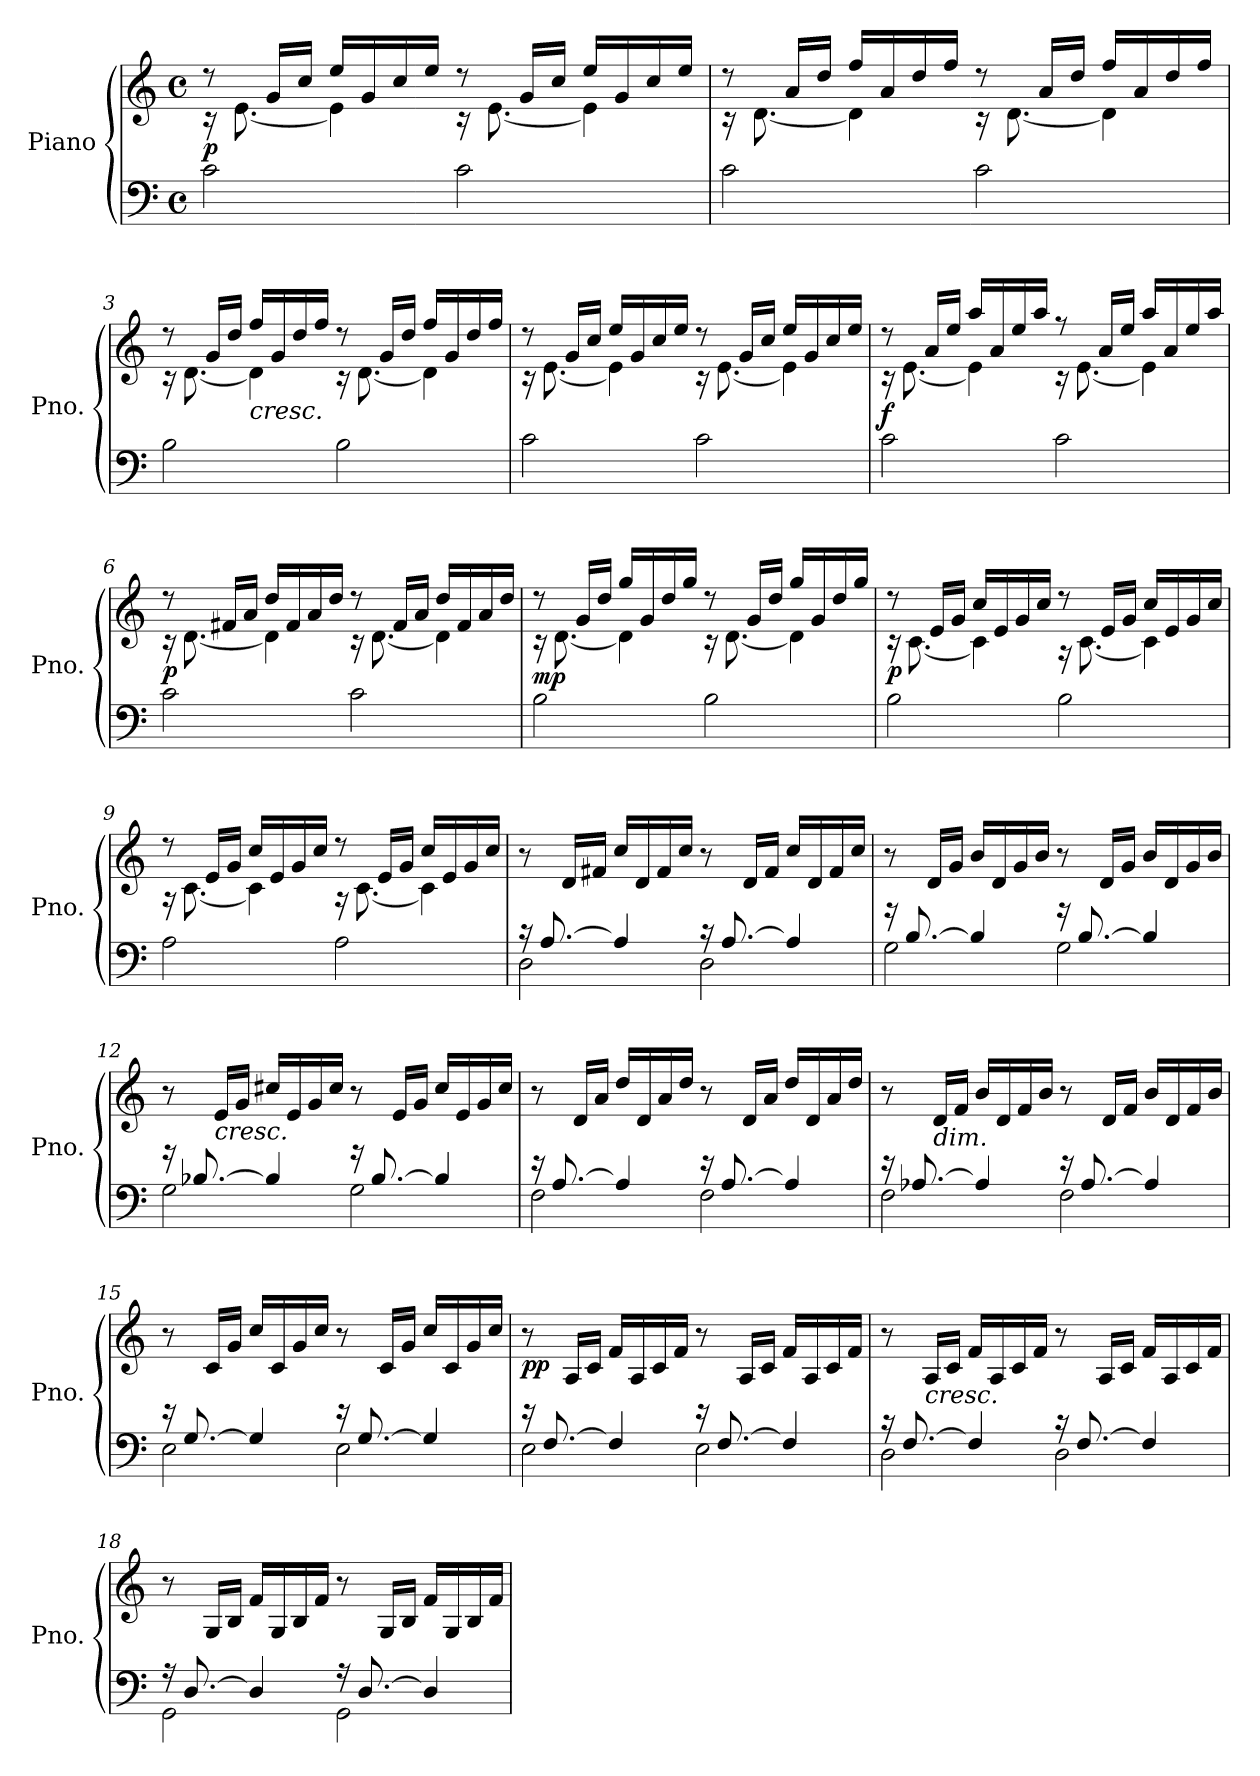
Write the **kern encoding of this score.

**kern	**kern	**dynam
*part1	*part1	*part1
*staff2	*staff1	*staff1/2
*I"Piano	*	*
*I'Pno.	*	*
*clefF4	*clefG2	*
*k[]	*k[]	*
*M4/4	*M4/4	*
*met(c)	*met(c)	*
*MM88	*MM88	*
=1	=1	=1
*	*^	*
!	!	!	!LO:DY:b
2c\	8r	16r	p
.	.	[8.e\	.
.	16g/LL	.	.
.	16cc/JJ	.	.
.	16ee/LL	4e\]	.
.	16g/	.	.
.	16cc/	.	.
.	16ee/JJ	.	.
2c\	8r	16r	.
.	.	[8.e\	.
.	16g/LL	.	.
.	16cc/JJ	.	.
.	16ee/LL	4e\]	.
.	16g/	.	.
.	16cc/	.	.
.	16ee/JJ	.	.
=2	=2	=2	=2
2c\	8r	16r	.
.	.	[8.d\	.
.	16a/LL	.	.
.	16dd/JJ	.	.
.	16ff/LL	4d\]	.
.	16a/	.	.
.	16dd/	.	.
.	16ff/JJ	.	.
2c\	8r	16r	.
.	.	[8.d\	.
.	16a/LL	.	.
.	16dd/JJ	.	.
.	16ff/LL	4d\]	.
.	16a/	.	.
.	16dd/	.	.
.	16ff/JJ	.	.
!!LO:LB:g=z	!!
=3	=3	=3	=3
2B\	8r	16r	.
.	.	[8.d\	.
.	16g/LL	.	.
.	16dd/JJ	.	.
!	!LO:TX:b:i:t=cresc.	!	!
.	16ff/LL	4d\]	.
.	16g/	.	.
.	16dd/	.	.
.	16ff/JJ	.	.
2B\	8r	16r	.
.	.	[8.d\	.
.	16g/LL	.	.
.	16dd/JJ	.	.
.	16ff/LL	4d\]	.
.	16g/	.	.
.	16dd/	.	.
.	16ff/JJ	.	.
=4	=4	=4	=4
2c\	8r	16r	.
.	.	[8.e\	.
.	16g/LL	.	.
.	16cc/JJ	.	.
.	16ee/LL	4e\]	.
.	16g/	.	.
.	16cc/	.	.
.	16ee/JJ	.	.
2c\	8r	16r	.
.	.	[8.e\	.
.	16g/LL	.	.
.	16cc/JJ	.	.
.	16ee/LL	4e\]	.
.	16g/	.	.
.	16cc/	.	.
.	16ee/JJ	.	.
!!LO:LB:g=z	!!
=5	=5	=5	=5
!	!	!	!LO:DY:b
2c\	8r	16r	f
.	.	[8.e\	.
.	16a/LL	.	.
.	16ee/JJ	.	.
.	16aa/LL	4e\]	.
.	16a/	.	.
.	16ee/	.	.
.	16aa/JJ	.	.
2c\	8r	16r	.
.	.	[8.e\	.
.	16a/LL	.	.
.	16ee/JJ	.	.
.	16aa/LL	4e\]	.
.	16a/	.	.
.	16ee/	.	.
.	16aa/JJ	.	.
=6	=6	=6	=6
!	!	!	!LO:DY:b
2c\	8r	16r	p
.	.	[8.d\	.
.	16f#X/LL	.	.
.	16a/JJ	.	.
.	16dd/LL	4d\]	.
.	16f#/	.	.
.	16a/	.	.
.	16dd/JJ	.	.
2c\	8r	16r	.
.	.	[8.d\	.
.	16f#/LL	.	.
.	16a/JJ	.	.
.	16dd/LL	4d\]	.
.	16f#/	.	.
.	16a/	.	.
.	16dd/JJ	.	.
!!LO:LB:g=z	!!
=7	=7	=7	=7
!	!	!	!LO:DY:b
2B\	8r	16r	mp
.	.	[8.d\	.
.	16g/LL	.	.
.	16dd/JJ	.	.
.	16gg/LL	4d\]	.
.	16g/	.	.
.	16dd/	.	.
.	16gg/JJ	.	.
2B\	8r	16r	.
.	.	[8.d\	.
.	16g/LL	.	.
.	16dd/JJ	.	.
.	16gg/LL	4d\]	.
.	16g/	.	.
.	16dd/	.	.
.	16gg/JJ	.	.
=8	=8	=8	=8
!	!	!	!LO:DY:b
2B\	8r	16r	p
.	.	[8.c\	.
.	16e/LL	.	.
.	16g/JJ	.	.
.	16cc/LL	4c\]	.
.	16e/	.	.
.	16g/	.	.
.	16cc/JJ	.	.
2B\	8r	16r	.
.	.	[8.c\	.
.	16e/LL	.	.
.	16g/JJ	.	.
.	16cc/LL	4c\]	.
.	16e/	.	.
.	16g/	.	.
.	16cc/JJ	.	.
!!LO:LB:g=z	!!
=9	=9	=9	=9
2A\	8r	16r	.
.	.	[8.c\	.
.	16e/LL	.	.
.	16g/JJ	.	.
.	16cc/LL	4c\]	.
.	16e/	.	.
.	16g/	.	.
.	16cc/JJ	.	.
2A\	8r	16r	.
.	.	[8.c\	.
.	16e/LL	.	.
.	16g/JJ	.	.
.	16cc/LL	4c\]	.
.	16e/	.	.
.	16g/	.	.
.	16cc/JJ	.	.
*	*v	*v	*
=10	=10	=10
*^	*	*
16r	2D\	8r	.
[8.A/	.	.	.
.	.	16d/LL	.
.	.	16f#X/JJ	.
4A/]	.	16cc/LL	.
.	.	16d/	.
.	.	16f#/	.
.	.	16cc/JJ	.
16r	2D\	8r	.
[8.A/	.	.	.
.	.	16d/LL	.
.	.	16f#/JJ	.
4A/]	.	16cc/LL	.
.	.	16d/	.
.	.	16f#/	.
.	.	16cc/JJ	.
!!LO:PB:g=z
=11	=11	=11	=11
16r	2G\	8r	.
[8.B/	.	.	.
.	.	16d/LL	.
.	.	16g/JJ	.
4B/]	.	16b/LL	.
.	.	16d/	.
.	.	16g/	.
.	.	16b/JJ	.
16r	2G\	8r	.
[8.B/	.	.	.
.	.	16d/LL	.
.	.	16g/JJ	.
4B/]	.	16b/LL	.
.	.	16d/	.
.	.	16g/	.
.	.	16b/JJ	.
=12	=12	=12	=12
16r	2G\	8r	.
[8.B-X/	.	.	.
!	!	!LO:TX:b:i:t=cresc.	!
.	.	16e/LL	.
.	.	16g/JJ	.
4B-/]	.	16cc#X/LL	.
.	.	16e/	.
.	.	16g/	.
.	.	16cc#/JJ	.
16r	2G\	8r	.
[8.B-/	.	.	.
.	.	16e/LL	.
.	.	16g/JJ	.
4B-/]	.	16cc#/LL	.
.	.	16e/	.
.	.	16g/	.
.	.	16cc#/JJ	.
=13	=13	=13	=13
16r	2F\	8r	.
[8.A/	.	.	.
.	.	16d/LL	.
.	.	16a/JJ	.
4A/]	.	16dd/LL	.
.	.	16d/	.
.	.	16a/	.
.	.	16dd/JJ	.
16r	2F\	8r	.
[8.A/	.	.	.
.	.	16d/LL	.
.	.	16a/JJ	.
4A/]	.	16dd/LL	.
.	.	16d/	.
.	.	16a/	.
.	.	16dd/JJ	.
!!LO:LB:g=z
=14	=14	=14	=14
16r	2F\	8r	.
[8.A-X/	.	.	.
!	!	!LO:TX:b:i:t=dim.	!
.	.	16d/LL	.
.	.	16f/JJ	.
4A-/]	.	16b/LL	.
.	.	16d/	.
.	.	16f/	.
.	.	16b/JJ	.
16r	2F\	8r	.
[8.A-/	.	.	.
.	.	16d/LL	.
.	.	16f/JJ	.
4A-/]	.	16b/LL	.
.	.	16d/	.
.	.	16f/	.
.	.	16b/JJ	.
=15	=15	=15	=15
16r	2E\	8r	.
[8.G/	.	.	.
.	.	16c/LL	.
.	.	16g/JJ	.
4G/]	.	16cc/LL	.
.	.	16c/	.
.	.	16g/	.
.	.	16cc/JJ	.
16r	2E\	8r	.
[8.G/	.	.	.
.	.	16c/LL	.
.	.	16g/JJ	.
4G/]	.	16cc/LL	.
.	.	16c/	.
.	.	16g/	.
.	.	16cc/JJ	.
=16	=16	=16	=16
!	!	!	!LO:DY:b
16r	2E\	8r	pp
[8.F/	.	.	.
.	.	16A/LL	.
.	.	16c/JJ	.
4F/]	.	16f/LL	.
.	.	16A/	.
.	.	16c/	.
.	.	16f/JJ	.
16r	2E\	8r	.
[8.F/	.	.	.
.	.	16A/LL	.
.	.	16c/JJ	.
4F/]	.	16f/LL	.
.	.	16A/	.
.	.	16c/	.
.	.	16f/JJ	.
!!LO:LB:g=z
=17	=17	=17	=17
16r	2D\	8r	.
[8.F/	.	.	.
!	!	!LO:TX:b:i:t=cresc.	!
.	.	16A/LL	.
.	.	16c/JJ	.
4F/]	.	16f/LL	.
.	.	16A/	.
.	.	16c/	.
.	.	16f/JJ	.
16r	2D\	8r	.
[8.F/	.	.	.
.	.	16A/LL	.
.	.	16c/JJ	.
4F/]	.	16f/LL	.
.	.	16A/	.
.	.	16c/	.
.	.	16f/JJ	.
=18	=18	=18	=18
16r	2GG\	8r	.
[8.D/	.	.	.
.	.	16G/LL	.
.	.	16B/JJ	.
4D/]	.	16f/LL	.
.	.	16G/	.
.	.	16B/	.
.	.	16f/JJ	.
16r	2GG\	8r	.
[8.D/	.	.	.
.	.	16G/LL	.
.	.	16B/JJ	.
4D/]	.	16f/LL	.
.	.	16G/	.
.	.	16B/	.
.	.	16f/JJ	.
*v	*v	*	*
=	=	=
*-	*-	*-
